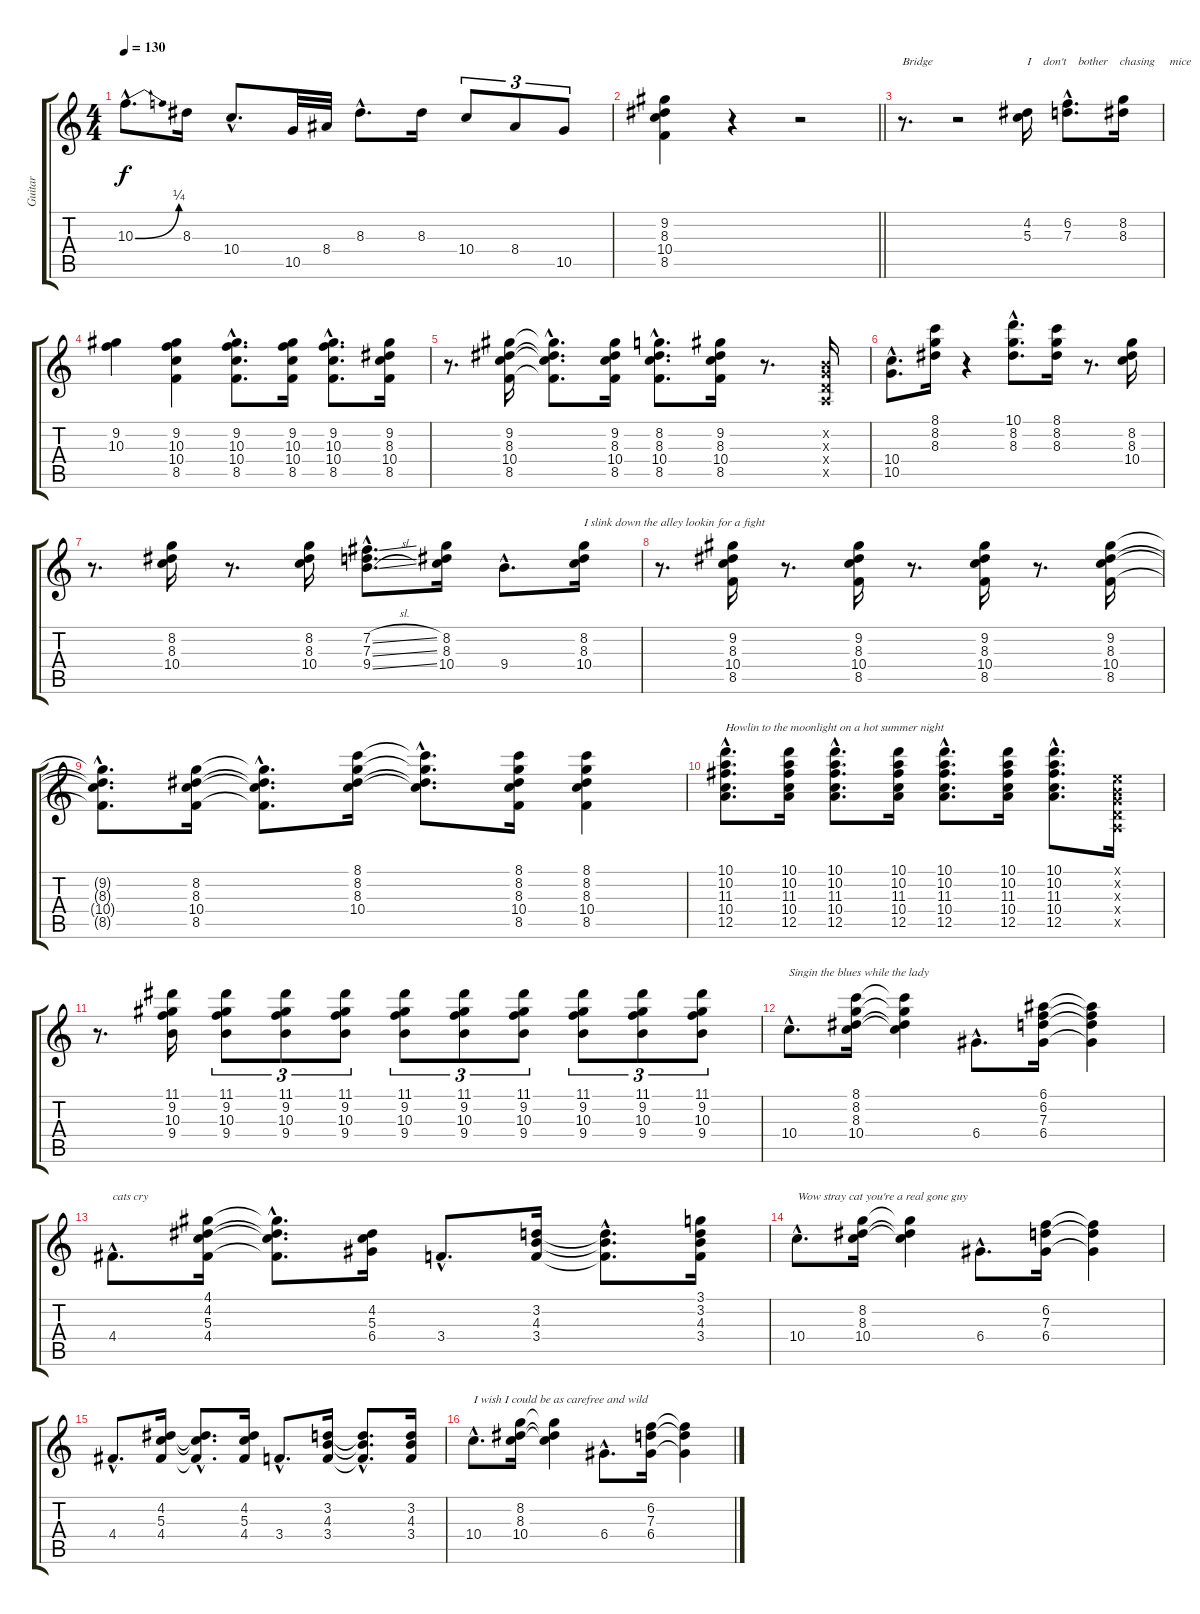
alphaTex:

\track ("Guitar" "Guitar") {instrument overdrivenguitar}
\staff {score tabs}
\tuning (E4 B3 G3 D3 A2 E2) {hide}
\ts (4 4)
\tempo 130
\clef g2
\ks c
10.3{be (bend 0 0 60 1) hac}.8{d dy f} 8.3.16 10.4{hac}.8{d} 10.5.32 8.4.32 8.3{hac}.8{d} 8.3.16 10.4.8{tu (3 2)} 8.4.8{tu (3 2)} 10.5.8{tu (3 2)} |
\barLineRight lightlight
(9.2 8.3 10.4 8.5).4 r.4 r.2 |
r.8{d txt "Bridge"} r.2 (4.2 5.3).16{txt "I    don't    bother    chasing     mice    around"} (6.2{hac} 7.3{hac}).8{d} (8.2 8.3).16 |
(9.2 10.3).4 (9.2 10.3 10.4 8.5).4 (9.2{hac} 10.3{hac} 10.4{hac} 8.5{hac}).8{d} (9.2 10.3 10.4 8.5).16 (9.2{hac} 10.3{hac} 10.4{hac} 8.5{hac}).8{d} (9.2 8.3 10.4 8.5).16 |
r.8{d} (9.2 8.3 10.4 8.5).16 (9.2{hac t} 8.3{hac t} 10.4{hac t} 8.5{hac t}).8{d} (9.2 8.3 10.4 8.5).16 (8.2{hac} 8.3{hac} 10.4{hac} 8.5{hac}).8{d} (9.2 8.3 10.4 8.5).16 r.8{d} (0.2{x} 0.3{x} 0.4{x} 0.5{x}).16 |
(10.4{hac} 10.5{hac}).8{d} (8.1 8.2 8.3).16 r.4 (10.1{hac} 8.2{hac} 8.3{hac}).8{d} (8.1 8.2 8.3).16 r.8{d} (8.2 8.3 10.4).16 |
r.8{d} (8.2 8.3 10.4).16 r.8{d} (8.2 8.3 10.4).16 (7.2{sl hac} 7.3{sl hac} 9.4{sl hac}).8{d} (8.2 8.3 10.4).16 9.4{hac}.8{d} (8.2 8.3 10.4).16{txt "I slink down the alley lookin for a fight"} |
r.8{d} (9.2 8.3 10.4 8.5).16 r.8{d} (9.2 8.3 10.4 8.5).16 r.8{d} (9.2 8.3 10.4 8.5).16 r.8{d} (9.2 8.3 10.4 8.5).16 |
(9.2{hac t} 8.3{hac t} 10.4{hac t} 8.5{hac t}).8{d} (8.2 8.3 10.4 8.5).16 (8.2{hac t} 8.3{hac t} 10.4{hac t} 8.5{hac t}).8{d} (8.1 8.2 8.3 10.4).16 (8.1{hac t} 8.2{hac t} 8.3{hac t} 10.4{hac t}).8{d} (8.1 8.2 8.3 10.4 8.5).16 (8.1 8.2 8.3 10.4 8.5).4 |
(10.1{hac} 10.2{hac} 11.3{hac} 10.4{hac} 12.5{hac}).8{d txt "Howlin to the moonlight on a hot summer night"} (10.1 10.2 11.3 10.4 12.5).16 (10.1{hac} 10.2{hac} 11.3{hac} 10.4{hac} 12.5{hac}).8{d} (10.1 10.2 11.3 10.4 12.5).16 (10.1{hac} 10.2{hac} 11.3{hac} 10.4{hac} 12.5{hac}).8{d} (10.1 10.2 11.3 10.4 12.5).16 (10.1{hac} 10.2{hac} 11.3{hac} 10.4{hac} 12.5{hac}).8{d} (0.1{x} 0.2{x} 0.3{x} 0.4{x} 0.5{x}).16 |
r.8{d} (11.1 9.2 10.3 9.4).16 (11.1 9.2 10.3 9.4).8{tu (3 2)} (11.1 9.2 10.3 9.4).8{tu (3 2)} (11.1 9.2 10.3 9.4).8{tu (3 2)} (11.1 9.2 10.3 9.4).8{tu (3 2)} (11.1 9.2 10.3 9.4).8{tu (3 2)} (11.1 9.2 10.3 9.4).8{tu (3 2)} (11.1 9.2 10.3 9.4).8{tu (3 2)} (11.1 9.2 10.3 9.4).8{tu (3 2)} (11.1 9.2 10.3 9.4).8{tu (3 2)} |
10.4{hac}.8{d txt "Singin the blues while the lady"} (8.1 8.2 8.3 10.4).16 (8.1{t} 8.2{t} 8.3{t} 10.4{t}).4 6.4{hac}.8{d} (6.1 6.2 7.3 6.4).16 (6.1{t} 6.2{t} 7.3{t} 6.4{t}).4 |
4.4{hac}.8{d txt "cats cry"} (4.1 4.2 5.3 4.4).16 (4.1{hac t} 4.2{hac t} 5.3{hac t} 4.4{hac t}).8{d} (4.2 5.3 6.4).16 3.4{hac}.8{d} (3.2 4.3 3.4).16 (3.2{hac t} 4.3{hac t} 3.4{hac t}).8{d} (3.1 3.2 4.3 3.4).16 |
10.4{hac}.8{d txt "Wow stray cat you're a real gone guy"} (8.2 8.3 10.4).16 (8.2{t} 8.3{t} 10.4{t}).4 6.4{hac}.8{d} (6.2 7.3 6.4).16 (6.2{t} 7.3{t} 6.4{t}).4 |
4.4{hac}.8{d} (4.2 5.3 4.4).16 (4.2{hac t} 5.3{hac t} 4.4{hac t}).8{d} (4.2 5.3 4.4).16 3.4{hac}.8{d} (3.2 4.3 3.4).16 (3.2{hac t} 4.3{hac t} 3.4{hac t}).8{d} (3.2 4.3 3.4).16 |
10.4{hac}.8{d txt "I wish I could be as carefree and wild"} (8.2 8.3 10.4).16 (8.2{t} 8.3{t} 10.4{t}).4 6.4{hac}.8{d} (6.2 7.3 6.4).16 (6.2{t} 7.3{t} 6.4{t}).4
